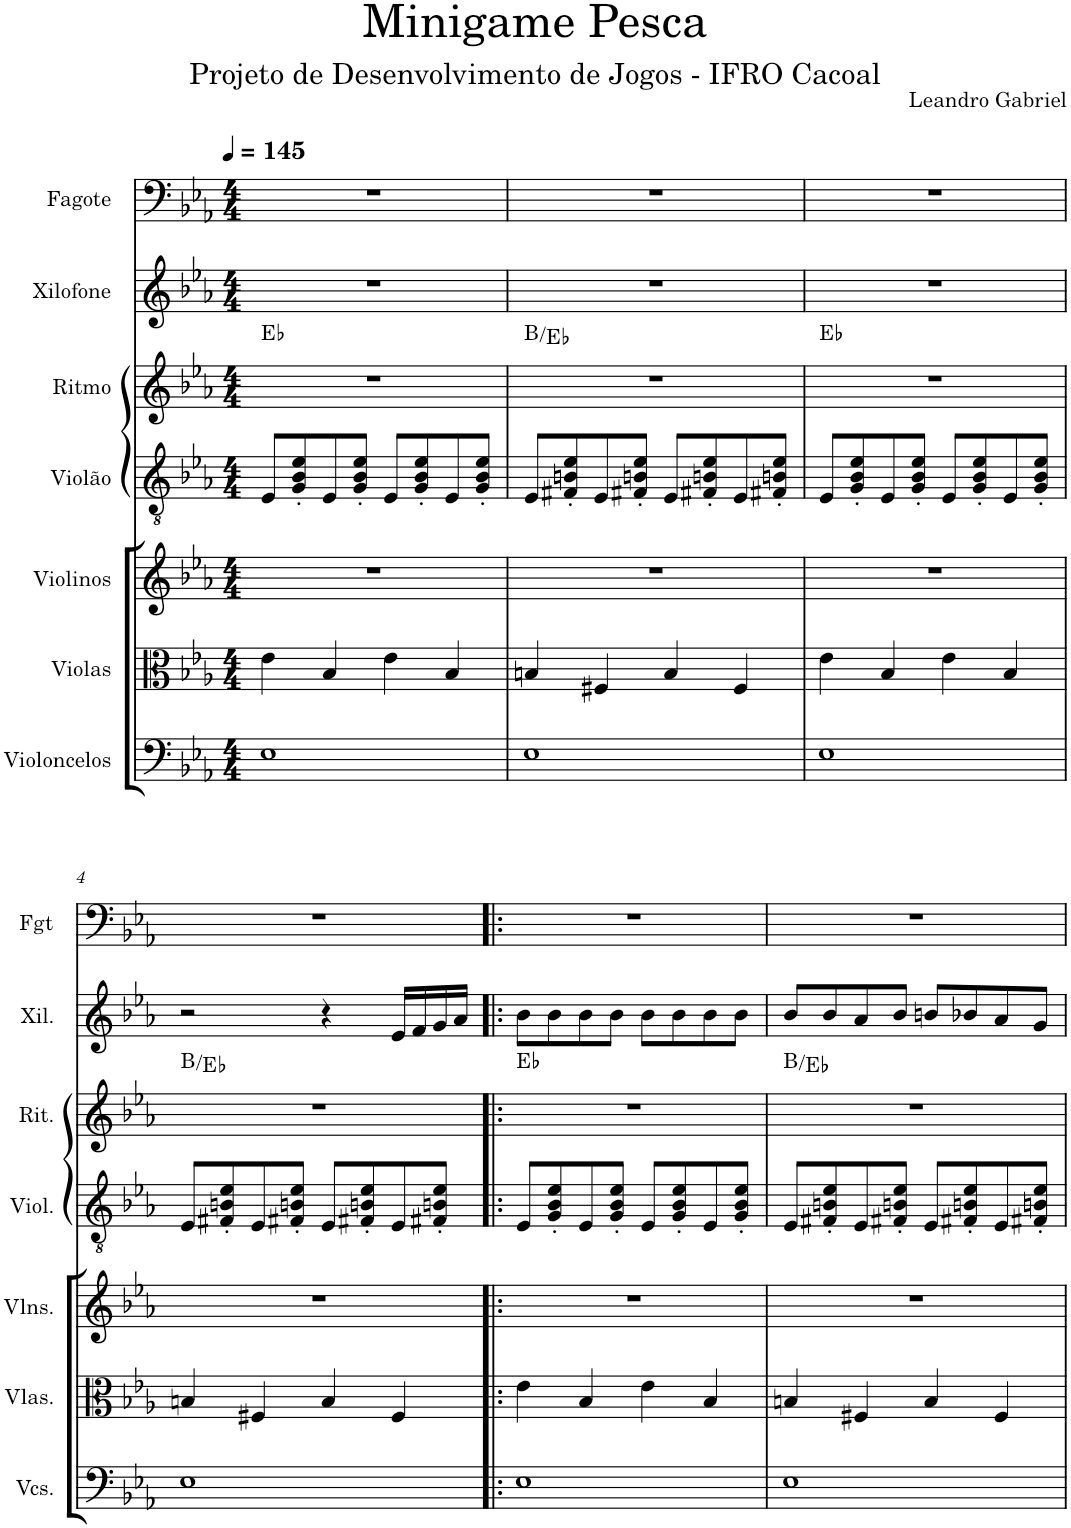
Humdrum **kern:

**kern	**kern	**kern	**kern	**kern	**harte	**kern	**kern
*part7	*part6	*part5	*part4	*part3	*part3	*part2	*part1
*staff7	*staff6	*staff5	*staff4	*staff3	*	*staff2	*staff1
*I"Violoncelos	*I"Violas	*I"Violinos	*I"Violão	*I"Ritmo	*	*I"Xilofone	*I"Fagote
*I'Vcs.	*I'Vlas.	*I'Vlns.	*I'Viol.	*I'Rit.	*	*I'Xil.	*I'Fgt
*clefF4	*clefC3	*clefG2	*clefGv2	*clefG2	*	*clefG2	*clefF4
*	*	*	*	*	*	*Trd-7c-12	*
*k[b-e-a-]	*k[b-e-a-]	*k[b-e-a-]	*k[b-e-a-]	*k[b-e-a-]	*	*k[b-e-a-]	*k[b-e-a-]
*M4/4	*M4/4	*M4/4	*M4/4	*M4/4	*	*M4/4	*M4/4
*MM145	*MM145	*MM145	*MM145	*MM145	*	*MM145	*MM145
=1	=1	=1	=1	=1	=1	=1	=1
1E-	4e-\	1r	8E-/L	1r	Eb:maj	1r	1r
.	.	.	8G/' 8B-/' 8e-/'	.	.	.	.
.	4B-/	.	8E-/	.	.	.	.
.	.	.	8G/' 8B-/' 8e-/'J	.	.	.	.
.	4e-\	.	8E-/L	.	.	.	.
.	.	.	8G/' 8B-/' 8e-/'	.	.	.	.
.	4B-/	.	8E-/	.	.	.	.
.	.	.	8G/' 8B-/' 8e-/'J	.	.	.	.
=2	=2	=2	=2	=2	=2	=2	=2
1E-	4Bn/	1r	8E-/L	1r	B:maj/b4	1r	1r
.	.	.	8F#X/' 8Bn/' 8e-/'	.	.	.	.
.	4F#X/	.	8E-/	.	.	.	.
.	.	.	8F#X/' 8Bn/' 8e-/'J	.	.	.	.
.	4B/	.	8E-/L	.	.	.	.
.	.	.	8F#X/' 8Bn/' 8e-/'	.	.	.	.
.	4F#/	.	8E-/	.	.	.	.
.	.	.	8F#X/' 8Bn/' 8e-/'J	.	.	.	.
=3	=3	=3	=3	=3	=3	=3	=3
1E-	4e-\	1r	8E-/L	1r	Eb:maj	1r	1r
.	.	.	8G/' 8B-/' 8e-/'	.	.	.	.
.	4B-/	.	8E-/	.	.	.	.
.	.	.	8G/' 8B-/' 8e-/'J	.	.	.	.
.	4e-\	.	8E-/L	.	.	.	.
.	.	.	8G/' 8B-/' 8e-/'	.	.	.	.
.	4B-/	.	8E-/	.	.	.	.
.	.	.	8G/' 8B-/' 8e-/'J	.	.	.	.
!!LO:LB:g=z
=4	=4	=4	=4	=4	=4	=4	=4
1E-	4Bn/	1r	8E-/L	1r	B:maj/b4	2r	1r
.	.	.	8F#X/' 8Bn/' 8e-/'	.	.	.	.
.	4F#X/	.	8E-/	.	.	.	.
.	.	.	8F#X/' 8Bn/' 8e-/'J	.	.	.	.
.	4B/	.	8E-/L	.	.	4r	.
.	.	.	8F#X/' 8Bn/' 8e-/'	.	.	.	.
.	4F#/	.	8E-/	.	.	16e-/LL	.
.	.	.	.	.	.	16f/	.
.	.	.	8F#X/' 8Bn/' 8e-/'J	.	.	16g/	.
.	.	.	.	.	.	16a-/JJ	.
=5!|:	=5!|:	=5!|:	=5!|:	=5!|:	=5!|:	=5!|:	=5!|:
1E-	4e-\	1r	8E-/L	1r	Eb:maj	8b-\L	1r
.	.	.	8G/' 8B-/' 8e-/'	.	.	8b-\	.
.	4B-/	.	8E-/	.	.	8b-\	.
.	.	.	8G/' 8B-/' 8e-/'J	.	.	8b-\J	.
.	4e-\	.	8E-/L	.	.	8b-\L	.
.	.	.	8G/' 8B-/' 8e-/'	.	.	8b-\	.
.	4B-/	.	8E-/	.	.	8b-\	.
.	.	.	8G/' 8B-/' 8e-/'J	.	.	8b-\J	.
=6	=6	=6	=6	=6	=6	=6	=6
1E-	4Bn/	1r	8E-/L	1r	B:maj/b4	8b-/L	1r
.	.	.	8F#X/' 8Bn/' 8e-/'	.	.	8b-/	.
.	4F#X/	.	8E-/	.	.	8a-/	.
.	.	.	8F#X/' 8Bn/' 8e-/'J	.	.	8b-/J	.
.	4B/	.	8E-/L	.	.	8bn/L	.
.	.	.	8F#X/' 8Bn/' 8e-/'	.	.	8b-X/	.
.	4F#/	.	8E-/	.	.	8a-/	.
.	.	.	8F#X/' 8Bn/' 8e-/'J	.	.	8g/J	.
=	=	=	=	=	=	=	=
*-	*-	*-	*-	*-	*-	*-	*-
